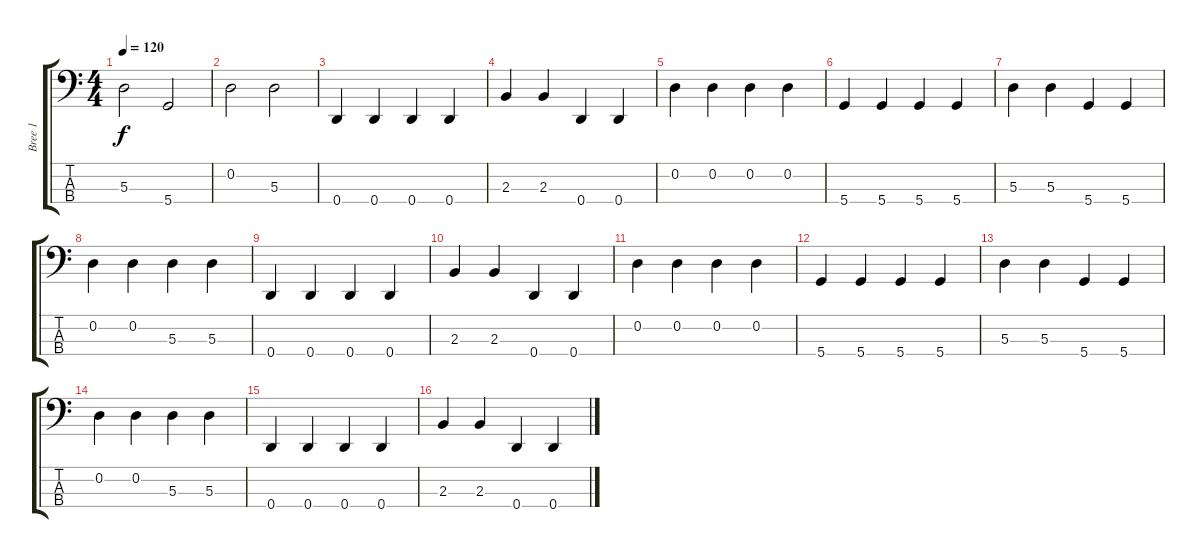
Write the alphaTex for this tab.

\track ("Bree 1" "Bree 1") {instrument electricbassfinger}
\staff {score tabs}
\tuning (G2 D2 A1 D1) {hide}
\ts (4 4)
\tempo 120
\clef f4
\ks c
5.3.2{dy f} 5.4.2 |
0.2.2 5.3.2 |
0.4.4 0.4.4 0.4.4 0.4.4 |
2.3.4 2.3.4 0.4.4 0.4.4 |
0.2.4 0.2.4 0.2.4 0.2.4 |
5.4.4 5.4.4 5.4.4 5.4.4 |
5.3.4 5.3.4 5.4.4 5.4.4 |
0.2.4 0.2.4 5.3.4 5.3.4 |
0.4.4 0.4.4 0.4.4 0.4.4 |
2.3.4 2.3.4 0.4.4 0.4.4 |
0.2.4 0.2.4 0.2.4 0.2.4 |
5.4.4 5.4.4 5.4.4 5.4.4 |
5.3.4 5.3.4 5.4.4 5.4.4 |
0.2.4 0.2.4 5.3.4 5.3.4 |
0.4.4 0.4.4 0.4.4 0.4.4 |
2.3.4 2.3.4 0.4.4 0.4.4
